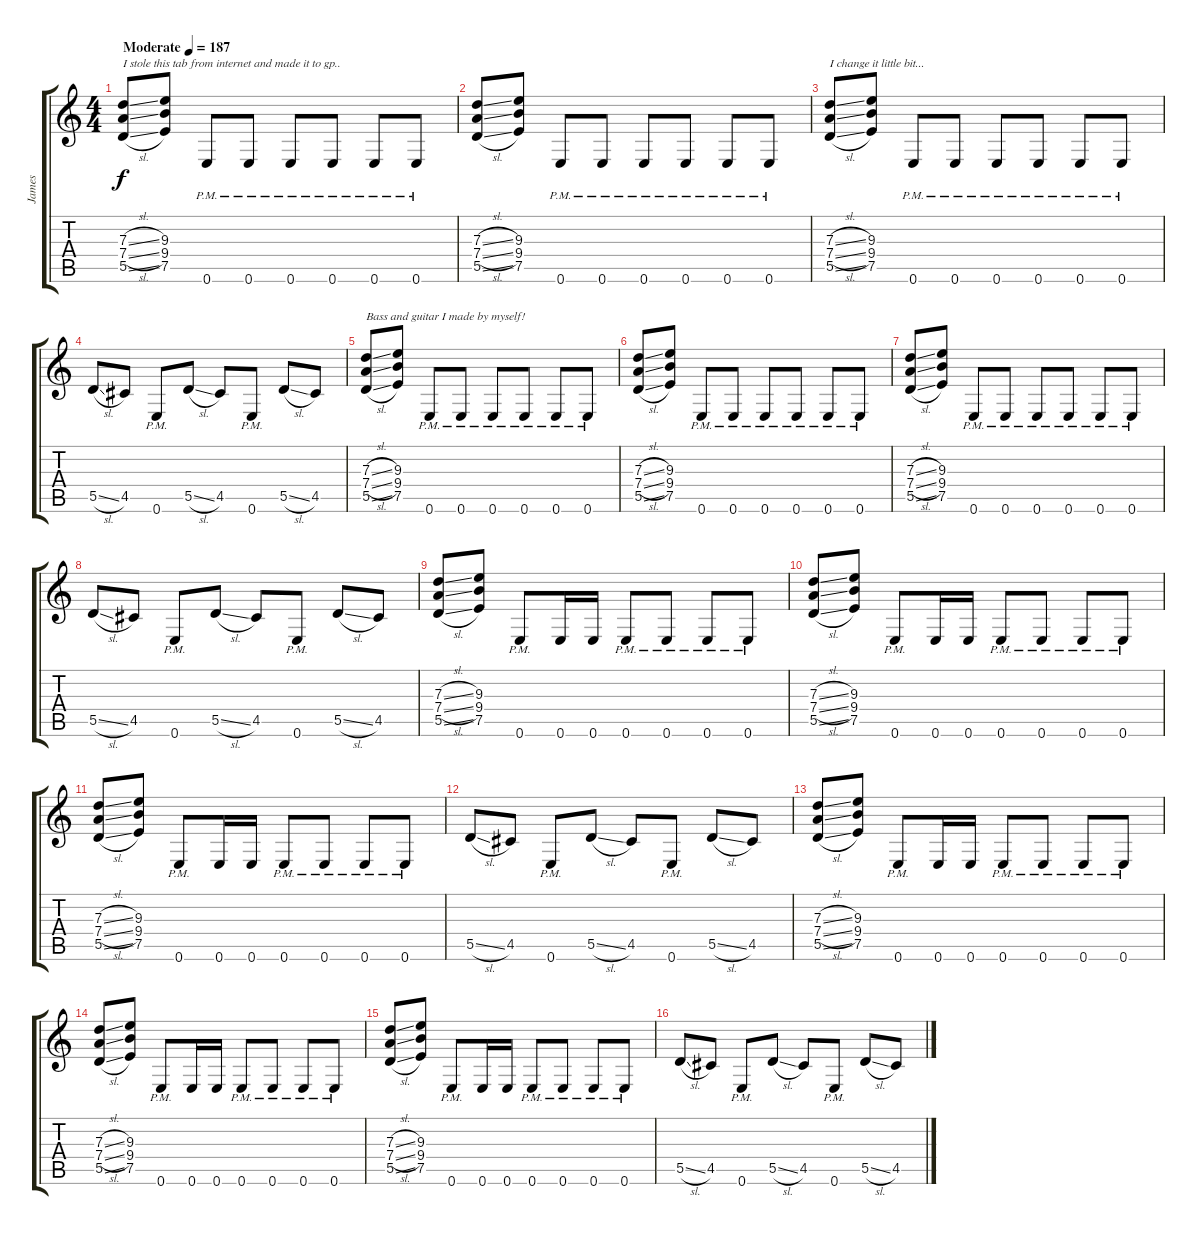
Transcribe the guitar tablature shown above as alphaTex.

\track ("James" "James") {instrument distortionguitar}
\staff {score tabs}
\tuning (E4 B3 G3 D3 A2 E2) {hide}
\ts (4 4)
\section ("" "")
\tempo (187 "Moderate")
\clef g2
\ks c
(7.3{sl} 7.4{sl} 5.5{sl}).8{txt "I stole this tab from internet and made it to gp.." dy f instrument distortionguitar} (9.3 9.4 7.5).8 0.6{pm}.8 0.6{pm}.8 0.6{pm}.8 0.6{pm}.8 0.6{pm}.8 0.6{pm}.8 |
(7.3{sl} 7.4{sl} 5.5{sl}).8 (9.3 9.4 7.5).8 0.6{pm}.8 0.6{pm}.8 0.6{pm}.8 0.6{pm}.8 0.6{pm}.8 0.6{pm}.8 |
(7.3{sl} 7.4{sl} 5.5{sl}).8{txt "I change it little bit..."} (9.3 9.4 7.5).8 0.6{pm}.8 0.6{pm}.8 0.6{pm}.8 0.6{pm}.8 0.6{pm}.8 0.6{pm}.8 |
5.5{sl}.8 4.5.8 0.6{pm}.8 5.5{sl}.8 4.5.8 0.6{pm}.8 5.5{sl}.8 4.5.8 |
(7.3{sl} 7.4{sl} 5.5{sl}).8{txt "Bass and guitar I made by myself!"} (9.3 9.4 7.5).8 0.6{pm}.8 0.6{pm}.8 0.6{pm}.8 0.6{pm}.8 0.6{pm}.8 0.6{pm}.8 |
(7.3{sl} 7.4{sl} 5.5{sl}).8 (9.3 9.4 7.5).8 0.6{pm}.8 0.6{pm}.8 0.6{pm}.8 0.6{pm}.8 0.6{pm}.8 0.6{pm}.8 |
(7.3{sl} 7.4{sl} 5.5{sl}).8 (9.3 9.4 7.5).8 0.6{pm}.8 0.6{pm}.8 0.6{pm}.8 0.6{pm}.8 0.6{pm}.8 0.6{pm}.8 |
5.5{sl}.8 4.5.8 0.6{pm}.8 5.5{sl}.8 4.5.8 0.6{pm}.8 5.5{sl}.8 4.5.8 |
(7.3{sl} 7.4{sl} 5.5{sl}).8 (9.3 9.4 7.5).8 0.6{pm}.8 0.6.16 0.6.16 0.6{pm}.8 0.6{pm}.8 0.6{pm}.8 0.6{pm}.8 |
(7.3{sl} 7.4{sl} 5.5{sl}).8 (9.3 9.4 7.5).8 0.6{pm}.8 0.6.16 0.6.16 0.6{pm}.8 0.6{pm}.8 0.6{pm}.8 0.6{pm}.8 |
(7.3{sl} 7.4{sl} 5.5{sl}).8 (9.3 9.4 7.5).8 0.6{pm}.8 0.6.16 0.6.16 0.6{pm}.8 0.6{pm}.8 0.6{pm}.8 0.6{pm}.8 |
5.5{sl}.8 4.5.8 0.6{pm}.8 5.5{sl}.8 4.5.8 0.6{pm}.8 5.5{sl}.8 4.5.8 |
(7.3{sl} 7.4{sl} 5.5{sl}).8 (9.3 9.4 7.5).8 0.6{pm}.8 0.6.16 0.6.16 0.6{pm}.8 0.6{pm}.8 0.6{pm}.8 0.6{pm}.8 |
(7.3{sl} 7.4{sl} 5.5{sl}).8 (9.3 9.4 7.5).8 0.6{pm}.8 0.6.16 0.6.16 0.6{pm}.8 0.6{pm}.8 0.6{pm}.8 0.6{pm}.8 |
(7.3{sl} 7.4{sl} 5.5{sl}).8 (9.3 9.4 7.5).8 0.6{pm}.8 0.6.16 0.6.16 0.6{pm}.8 0.6{pm}.8 0.6{pm}.8 0.6{pm}.8 |
5.5{sl}.8 4.5.8 0.6{pm}.8 5.5{sl}.8 4.5.8 0.6{pm}.8 5.5{sl}.8 4.5.8
